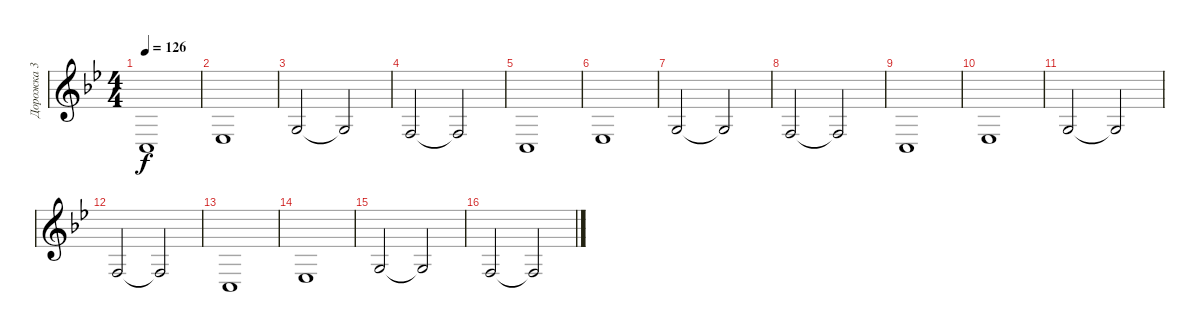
\track ("Дорожка 3" "Дорожка 3") {instrument pad2warm}
\staff {score}
\tuning (E4 B3 G3 D3 A2 E2) {hide}
\ts (4 4)
\tempo 126
\clef g2
\ks bb
3.5.1{dy f} |
1.4.1 |
0.3.2 0.3{t}.2 |
3.4.2 3.4{t}.2 |
3.5.1 |
1.4.1 |
0.3.2 0.3{t}.2 |
3.4.2 3.4{t}.2 |
3.5.1 |
1.4.1 |
0.3.2 0.3{t}.2 |
3.4.2 3.4{t}.2 |
3.5.1 |
1.4.1 |
0.3.2 0.3{t}.2 |
3.4.2 3.4{t}.2
